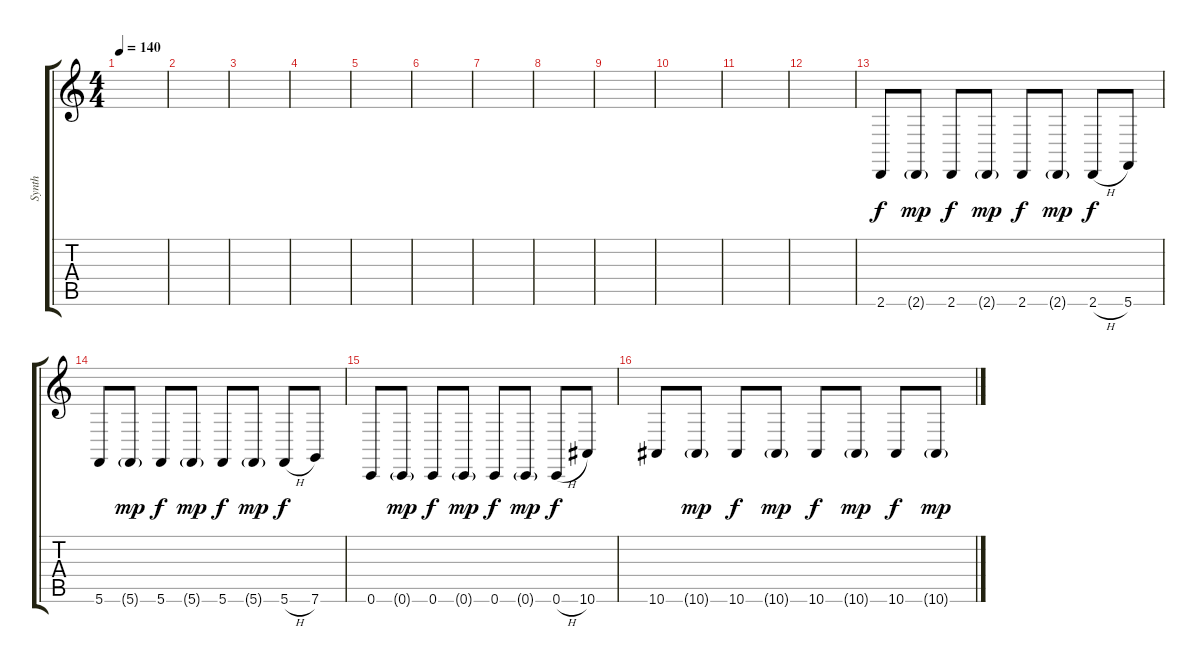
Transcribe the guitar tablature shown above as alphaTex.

\track ("Synth" "Synth") {instrument lead2sawtooth bank 255}
\staff {score tabs}
\tuning (D4 A3 F3 C3 G2 C2) {hide}
\ts (4 4)
\tempo 140
\clef g2
\ks c
|
|
|
|
|
|
|
|
|
|
|
|
2.6.8 2.6{g}.8{dy mp} 2.6.8{dy f} 2.6{g}.8{dy mp} 2.6.8{dy f} 2.6{g}.8{dy mp} 2.6{h}.8{dy f} 5.6.8 |
5.6.8 5.6{g}.8{dy mp} 5.6.8{dy f} 5.6{g}.8{dy mp} 5.6.8{dy f} 5.6{g}.8{dy mp} 5.6{h}.8{dy f} 7.6.8 |
0.6.8 0.6{g}.8{dy mp} 0.6.8{dy f} 0.6{g}.8{dy mp} 0.6.8{dy f} 0.6{g}.8{dy mp} 0.6{h}.8{dy f} 10.6.8 |
10.6.8 10.6{g}.8{dy mp} 10.6.8{dy f} 10.6{g}.8{dy mp} 10.6.8{dy f} 10.6{g}.8{dy mp} 10.6.8{dy f} 10.6{g}.8{dy mp}
